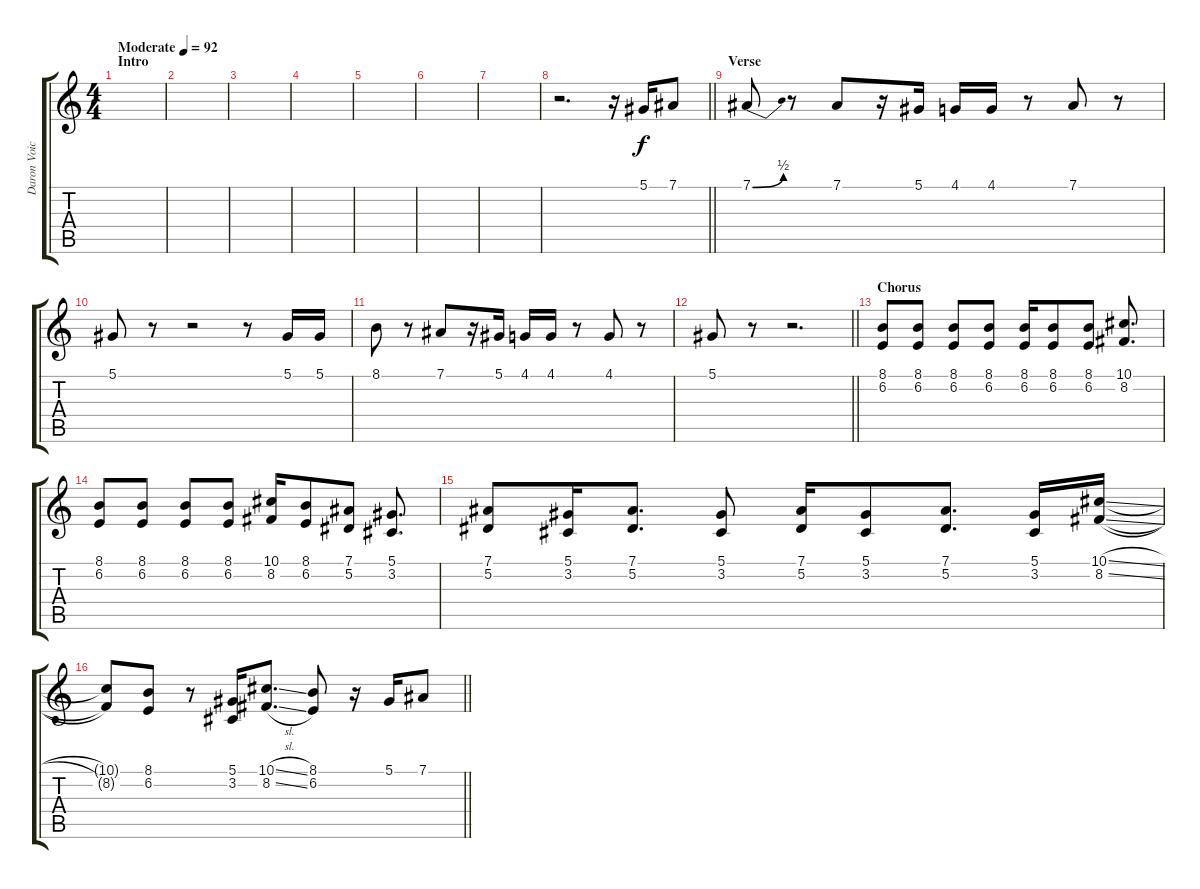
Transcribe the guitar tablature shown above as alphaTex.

\track ("Daron Voice" "Daron Voic") {instrument oboe}
\staff {score tabs}
\tuning (Eb4 Bb3 Gb3 Db3 Ab2 Db2) {hide}
\ts (4 4)
\section ("" "Intro")
\tempo (92 "Moderate")
\clef g2
\ks c
|
|
|
|
|
|
|
\barLineRight lightlight
r.2{d} r.16 5.1.16 7.1.8 |
\section ("" "Verse")
7.1{be (bend 0 0 60 2)}.8 r.8 7.1.8 r.16 5.1.16 4.1.16 4.1.16 r.8 7.1.8 r.8 |
5.1.8 r.8 r.2 r.8 5.1.16 5.1.16 |
8.1.8 r.8 7.1.8 r.16 5.1.16 4.1.16 4.1.16 r.8 4.1.8 r.8 |
\barLineRight lightlight
5.1.8 r.8 r.2{d} |
\section ("" "Chorus")
(8.1 6.2).8 (8.1 6.2).8 (8.1 6.2).8 (8.1 6.2).8 (8.1 6.2).16 (8.1 6.2).8 (8.1 6.2).8 (10.1 8.2).8{d} |
(8.1 6.2).8 (8.1 6.2).8 (8.1 6.2).8 (8.1 6.2).8 (10.1 8.2).16 (8.1 6.2).8 (7.1 5.2).8 (5.1 3.2).8{d} |
(7.1 5.2).8 (5.1 3.2).16 (7.1 5.2).8{d} (5.1 3.2).8 (7.1 5.2).16 (5.1 3.2).8 (7.1 5.2).8{d} (5.1 3.2).16 (10.1{sl} 8.2{sl}).16 |
\barLineRight lightlight
(10.1{t} 8.2{t}).8 (8.1 6.2).8 r.8 (5.1 3.2).16 (10.1{sl} 8.2{sl}).8{d} (8.1 6.2).8 r.16 5.1.16 7.1.8
